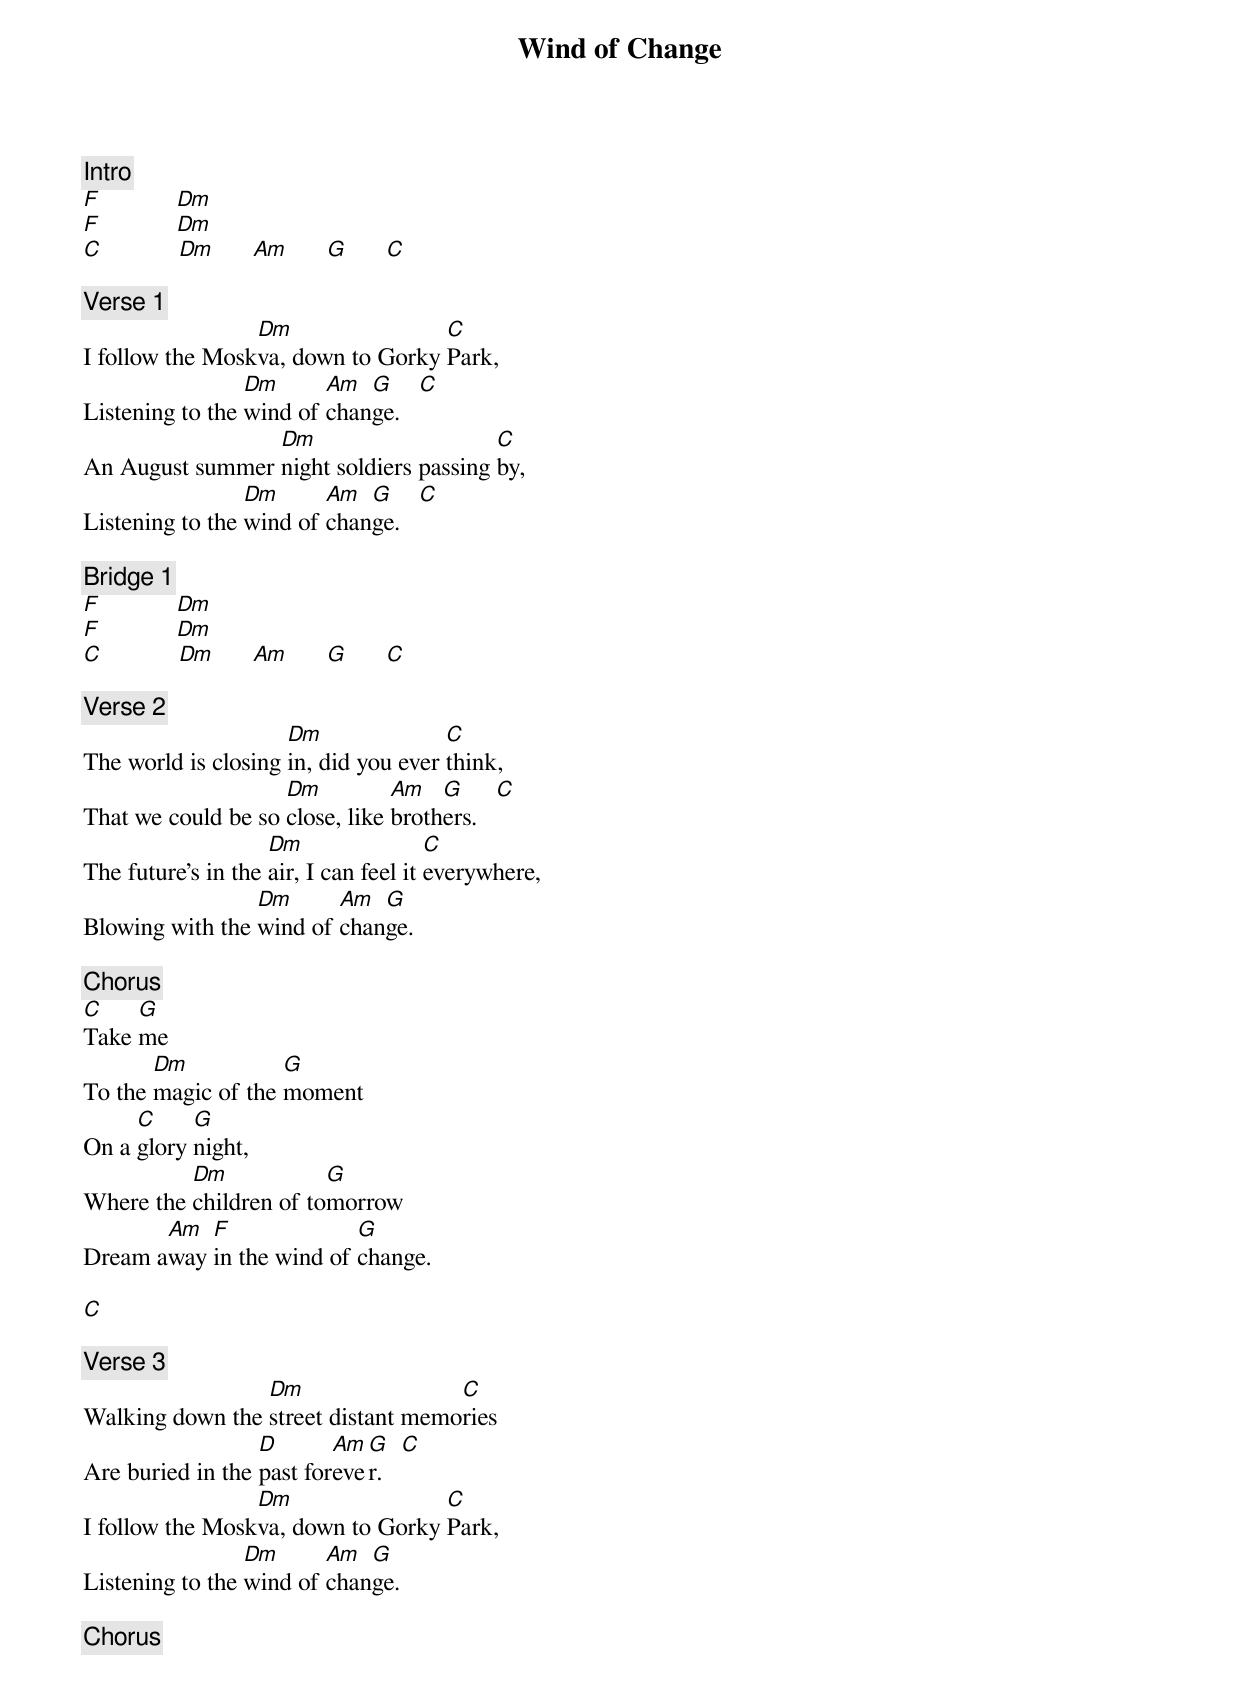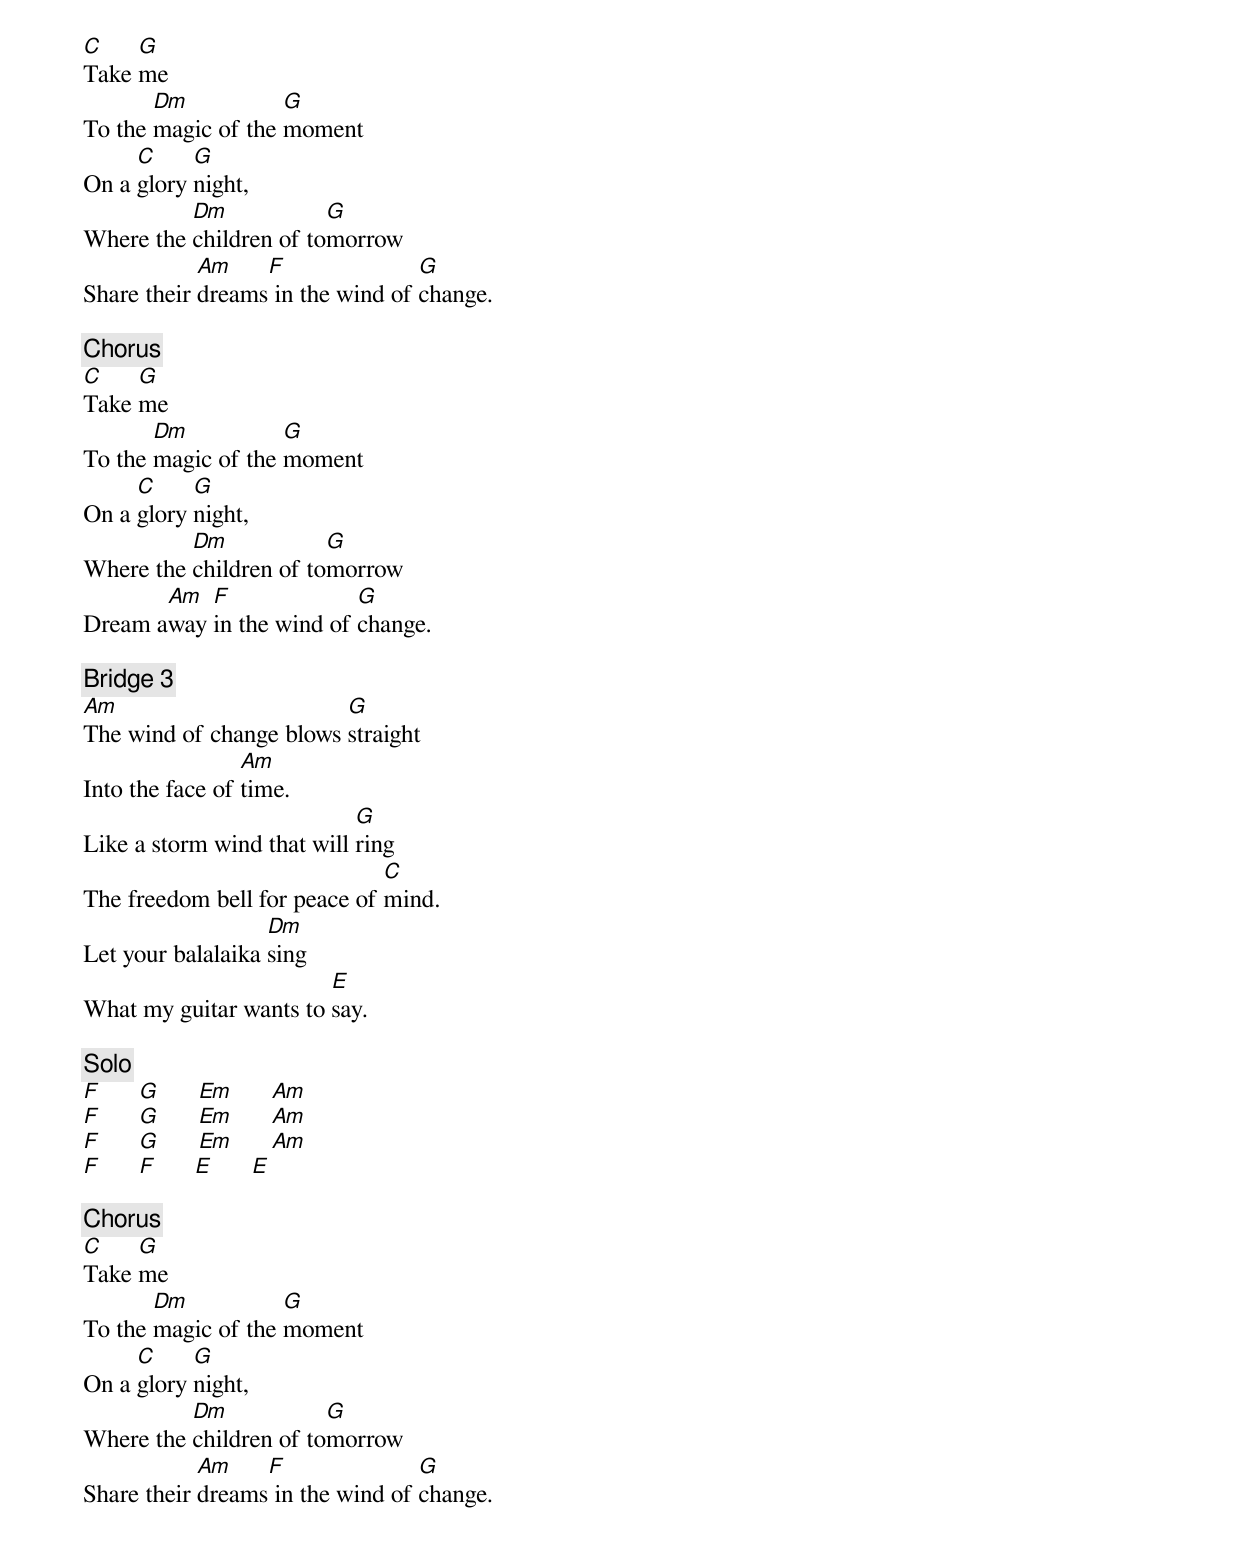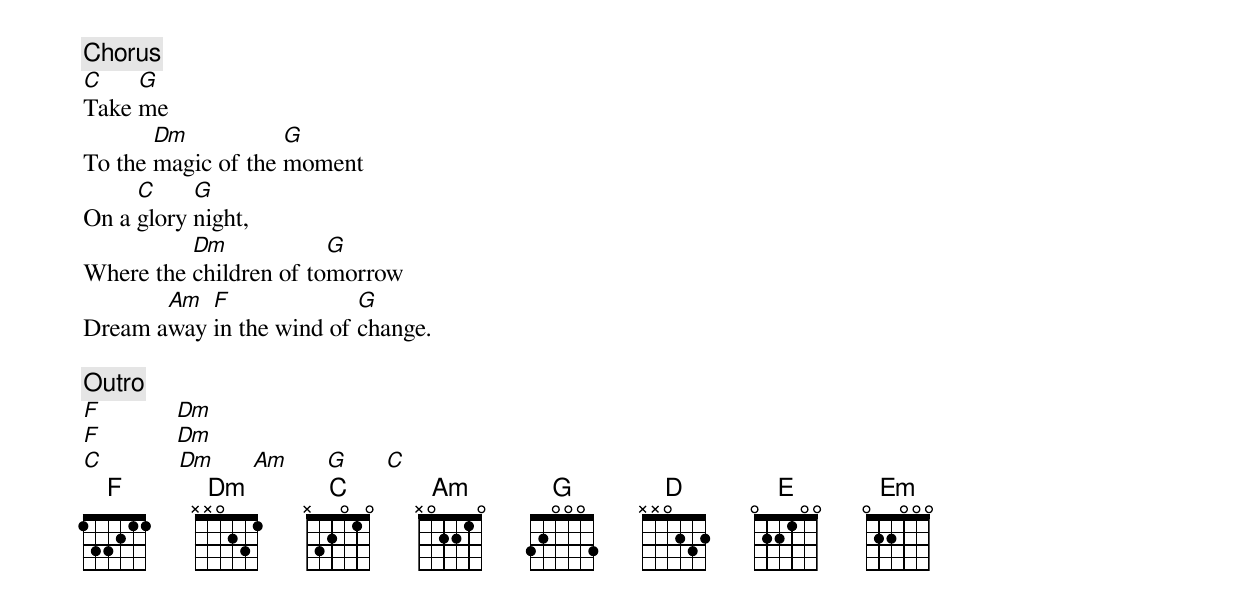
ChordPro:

{title: Wind of Change}
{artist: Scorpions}
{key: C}
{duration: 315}
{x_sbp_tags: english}

{c: Intro}
[F]            [Dm]
[F]            [Dm]
[C]            [Dm]      [Am]      [G]      [C]

{c: Verse 1}
I follow the Mosk[Dm]va, down to Gorky [C]Park,
Listening to the [Dm]wind of [Am]chan[G]ge.   [C]
An August summer [Dm]night soldiers passing [C]by,
Listening to the [Dm]wind of [Am]chan[G]ge.   [C]

{c: Bridge 1}
[F]            [Dm]
[F]            [Dm]
[C]            [Dm]      [Am]      [G]      [C]

{c: Verse 2}
The world is closing [Dm]in, did you ever [C]think,
That we could be so [Dm]close, like [Am]broth[G]ers.   [C]
The future's in the [Dm]air, I can feel it [C]everywhere,
Blowing with the [Dm]wind of [Am]chan[G]ge.

{c: Chorus}
[C]Take [G]me
To the [Dm]magic of the [G]moment
On a [C]glory [G]night,
Where the [Dm]children of to[G]morrow
Dream a[Am]way [F]in the wind of [G]change.

{c; Bridge 2}
[C]

{c: Verse 3}
Walking down the [Dm]street distant memo[C]ries
Are buried in the [D]past for[Am]eve[G]r.   [C]
I follow the Mosk[Dm]va, down to Gorky [C]Park,
Listening to the [Dm]wind of [Am]chan[G]ge.

{c: Chorus}
[C]Take [G]me
To the [Dm]magic of the [G]moment
On a [C]glory [G]night,
Where the [Dm]children of to[G]morrow
Share their [Am]dreams[F] in the wind of [G]change.

{c: Chorus}
[C]Take [G]me
To the [Dm]magic of the [G]moment
On a [C]glory [G]night,
Where the [Dm]children of to[G]morrow
Dream a[Am]way [F]in the wind of [G]change.

{c: Bridge 3}
[Am]The wind of change blows [G]straight
Into the face of [Am]time.
Like a storm wind that will [G]ring
The freedom bell for peace of [C]mind.
Let your balalaika [Dm]sing
What my guitar wants to [E]say.

{c: Solo}
[F]      [G]      [Em]      [Am]
[F]      [G]      [Em]      [Am]
[F]      [G]      [Em]      [Am]
[F]      [F]      [E]      [E]

{c: Chorus}
[C]Take [G]me
To the [Dm]magic of the [G]moment
On a [C]glory [G]night,
Where the [Dm]children of to[G]morrow
Share their [Am]dreams[F] in the wind of [G]change.

{c: Chorus}
[C]Take [G]me
To the [Dm]magic of the [G]moment
On a [C]glory [G]night,
Where the [Dm]children of to[G]morrow
Dream a[Am]way [F]in the wind of [G]change.

{c: Outro}
[F]            [Dm]
[F]            [Dm]
[C]            [Dm]      [Am]      [G]      [C]
